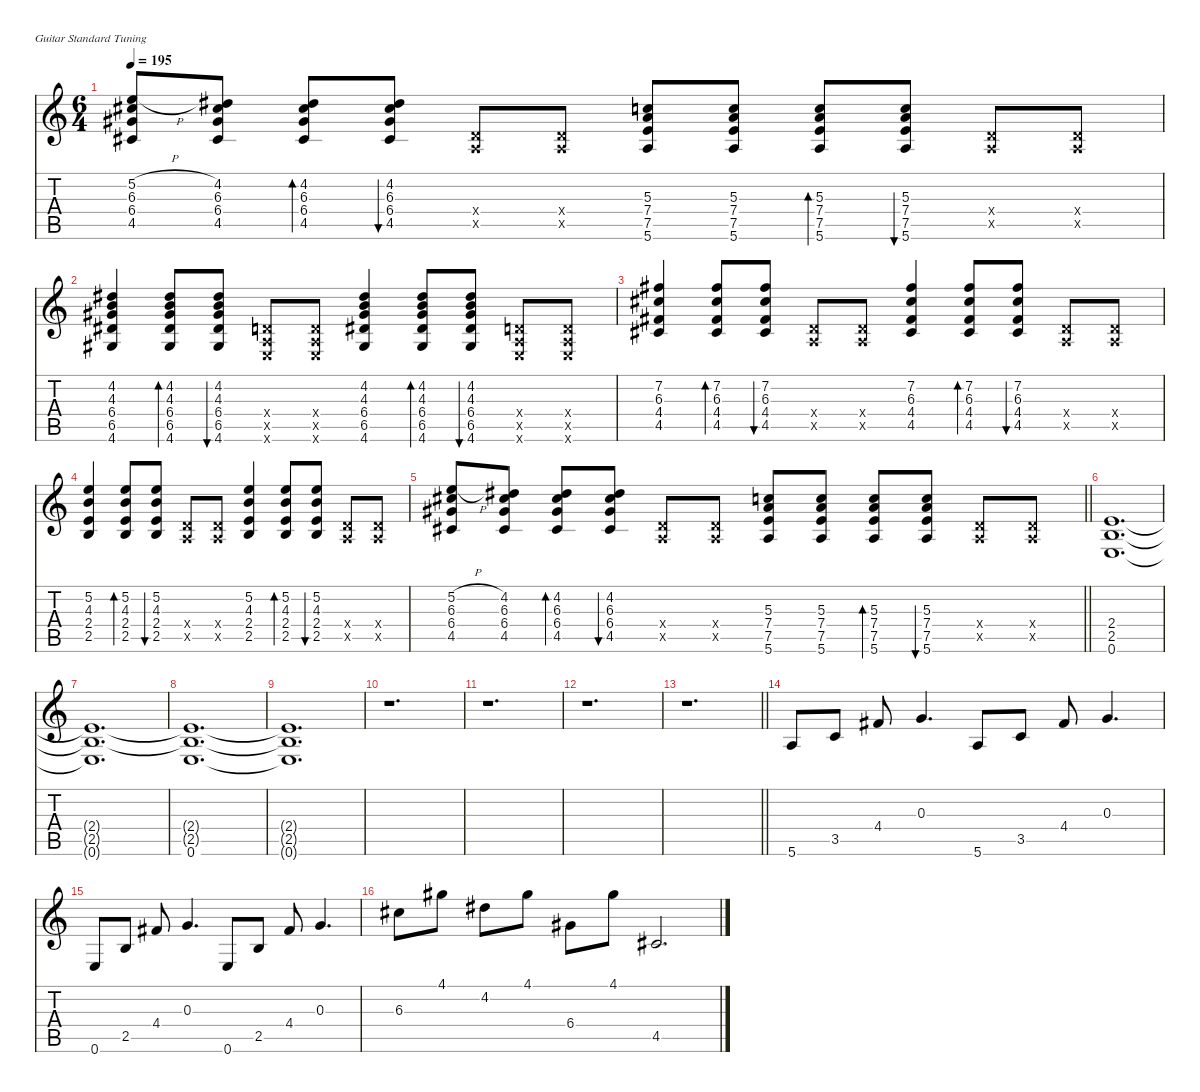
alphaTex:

\defaultSystemsLayout 4
\hideDynamics
\bracketExtendMode nobrackets
\singleTrackTrackNamePolicy hidden
\multiTrackTrackNamePolicy hidden
\firstSystemTrackNameMode fullname
\firstSystemTrackNameOrientation horizontal
\otherSystemsTrackNameOrientation horizontal
\track ("Guitar 2" "dist.guit.") {defaultSystemsLayout 4 instrument distortionguitar}
\staff {score tabs}
\tuning (E4 B3 G3 D3 A2 E2)
\ts (6 4)
\tempo 195
\clef g2
\ks c
(5.2{h} 6.3{acc #} 6.4{acc #} 4.5{acc #}).8{dy f beam Up} (4.2{acc #} 6.3{acc #} 6.4{acc #} 4.5{acc #}).8{beam Up} (4.2{acc #} 6.3{acc #} 6.4{acc #} 4.5{acc #}).8{bd 60 beam Up} (4.2{acc #} 6.3{acc #} 6.4{acc #} 4.5{acc #}).8{bu 60 beam Up} (0.4{x} 0.5{x}).8{beam Up} (0.4{x} 0.5{x}).8{beam Up} (5.3 7.4 7.5 5.6).8{beam Up} (5.3 7.4 7.5 5.6).8{beam Up} (5.3 7.4 7.5 5.6).8{bd 60 beam Up} (5.3 7.4 7.5 5.6).8{bu 60 beam Up} (0.4{x} 0.5{x}).8{beam Up} (0.4{x} 0.5{x}).8{beam Up} |
(4.2{acc #} 4.3 6.4{acc #} 6.5{acc #} 4.6{acc #}).4{beam Up} (4.2{acc #} 4.3 6.4{acc #} 6.5{acc #} 4.6{acc #}).8{bd 60 beam Up} (4.2{acc #} 4.3 6.4{acc #} 6.5{acc #} 4.6{acc #}).8{bu 60 beam Up} (0.4{x} 0.5{x} 0.6{x}).8{beam Up} (0.4{x} 0.5{x} 0.6{x}).8{beam Up} (4.2{acc #} 4.3 6.4{acc #} 6.5{acc #} 4.6{acc #}).4{beam Up} (4.2{acc #} 4.3 6.4{acc #} 6.5{acc #} 4.6{acc #}).8{bd 60 beam Up} (4.2{acc #} 4.3 6.4{acc #} 6.5{acc #} 4.6{acc #}).8{bu 60 beam Up} (0.4{x} 0.5{x} 0.6{x}).8{beam Up} (0.4{x} 0.5{x} 0.6{x}).8{beam Up} |
(7.2{acc #} 6.3{acc #} 4.4{acc #} 4.5{acc #}).4{beam Up} (7.2{acc #} 6.3{acc #} 4.4{acc #} 4.5{acc #}).8{bd 60 beam Up} (7.2{acc #} 6.3{acc #} 4.4{acc #} 4.5{acc #}).8{bu 60 beam Up} (0.4{x} 0.5{x}).8{beam Up} (0.4{x} 0.5{x}).8{beam Up} (7.2{acc #} 6.3{acc #} 4.4{acc #} 4.5{acc #}).4{beam Up} (7.2{acc #} 6.3{acc #} 4.4{acc #} 4.5{acc #}).8{bd 60 beam Up} (7.2{acc #} 6.3{acc #} 4.4{acc #} 4.5{acc #}).8{bu 60 beam Up} (0.4{x} 0.5{x}).8{beam Up} (0.4{x} 0.5{x}).8{beam Up} |
(5.2 4.3 2.4 2.5).4{beam Up} (5.2 4.3 2.4 2.5).8{bd 60 beam Up} (5.2 4.3 2.4 2.5).8{bu 60 beam Up} (0.4{x} 0.5{x}).8{beam Up} (0.4{x} 0.5{x}).8{beam Up} (5.2 4.3 2.4 2.5).4{beam Up} (5.2 4.3 2.4 2.5).8{bd 60 beam Up} (5.2 4.3 2.4 2.5).8{bu 60 beam Up} (0.4{x} 0.5{x}).8{beam Up} (0.4{x} 0.5{x}).8{beam Up} |
\barLineRight lightlight
(5.2{h} 6.3{acc #} 6.4{acc #} 4.5{acc #}).8{beam Up} (4.2{acc #} 6.3{acc #} 6.4{acc #} 4.5{acc #}).8{beam Up} (4.2{acc #} 6.3{acc #} 6.4{acc #} 4.5{acc #}).8{bd 60 beam Up} (4.2{acc #} 6.3{acc #} 6.4{acc #} 4.5{acc #}).8{bu 60 beam Up} (0.4{x} 0.5{x}).8{beam Up} (0.4{x} 0.5{x}).8{beam Up} (5.3 7.4 7.5 5.6).8{beam Up} (5.3 7.4 7.5 5.6).8{beam Up} (5.3 7.4 7.5 5.6).8{bd 60 beam Up} (5.3 7.4 7.5 5.6).8{bu 60 beam Up} (0.4{x} 0.5{x}).8{beam Up} (0.4{x} 0.5{x}).8{beam Up} |
(2.4 2.5 0.6).1{d beam Up} |
(2.4{t} 2.5{t} 0.6{t}).1{d beam Up} |
(2.4{t} 2.5{t} 0.6).1{d beam Up} |
(2.4{t} 2.5{t} 0.6{t}).1{d beam Up} |
r.1{d beam Down} |
r.1{d beam Down} |
r.1{d beam Down} |
\barLineRight lightlight
r.1{d beam Down} |
5.6.8{instrument acousticguitarsteel beam Up} 3.5.8{beam Up} 4.4{acc #}.8{beam Up} 0.3.4{d beam Up} 5.6.8{beam Up} 3.5.8{beam Up} 4.4{acc #}.8{beam Up} 0.3.4{d beam Up} |
0.6.8{beam Up} 2.5.8{beam Up} 4.4{acc #}.8{beam Up} 0.3.4{d beam Up} 0.6.8{beam Up} 2.5.8{beam Up} 4.4{acc #}.8{beam Up} 0.3.4{d beam Up} |
6.3{acc #}.8{beam Down} 4.1{acc #}.8{beam Down} 4.2{acc #}.8{beam Down} 4.1{acc #}.8{beam Down} 6.4{acc #}.8{beam Down} 4.1{acc #}.8{beam Down} 4.5{acc #}.2{d beam Up}
